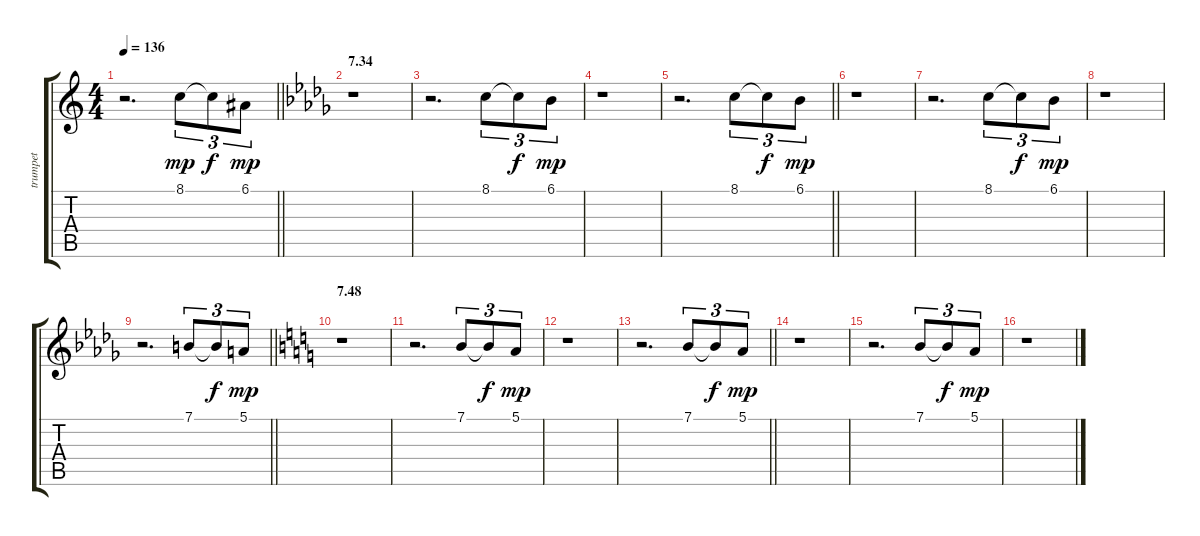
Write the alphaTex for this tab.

\track ("trumpet" "trumpet") {instrument trumpet}
\staff {score tabs}
\tuning (E4 B3 G3 D3 A2 E2) {hide}
\ts (4 4)
\tempo 136
\clef g2
\barLineRight lightlight
\ks c
r.2{d dy mp} 8.1.8{tu (3 2)} 8.1{t}.8{tu (3 2) dy f} 6.1.8{tu (3 2) dy mp} |
\section ("" "7.34")
\ks db
r.1 |
r.2{d} 8.1.8{tu (3 2)} 8.1{t}.8{tu (3 2) dy f} 6.1.8{tu (3 2) dy mp} |
r.1 |
\barLineRight lightlight
r.2{d} 8.1.8{tu (3 2)} 8.1{t}.8{tu (3 2) dy f} 6.1.8{tu (3 2) dy mp} |
r.1 |
r.2{d} 8.1.8{tu (3 2)} 8.1{t}.8{tu (3 2) dy f} 6.1.8{tu (3 2) dy mp} |
r.1 |
\barLineRight lightlight
r.2{d} 7.1.8{tu (3 2)} 7.1{t}.8{tu (3 2) dy f} 5.1.8{tu (3 2) dy mp} |
\section ("" "7.48")
\ks c
r.1 |
r.2{d} 7.1.8{tu (3 2)} 7.1{t}.8{tu (3 2) dy f} 5.1.8{tu (3 2) dy mp} |
r.1 |
\barLineRight lightlight
r.2{d} 7.1.8{tu (3 2)} 7.1{t}.8{tu (3 2) dy f} 5.1.8{tu (3 2) dy mp} |
r.1 |
r.2{d} 7.1.8{tu (3 2)} 7.1{t}.8{tu (3 2) dy f} 5.1.8{tu (3 2) dy mp} |
r.1
